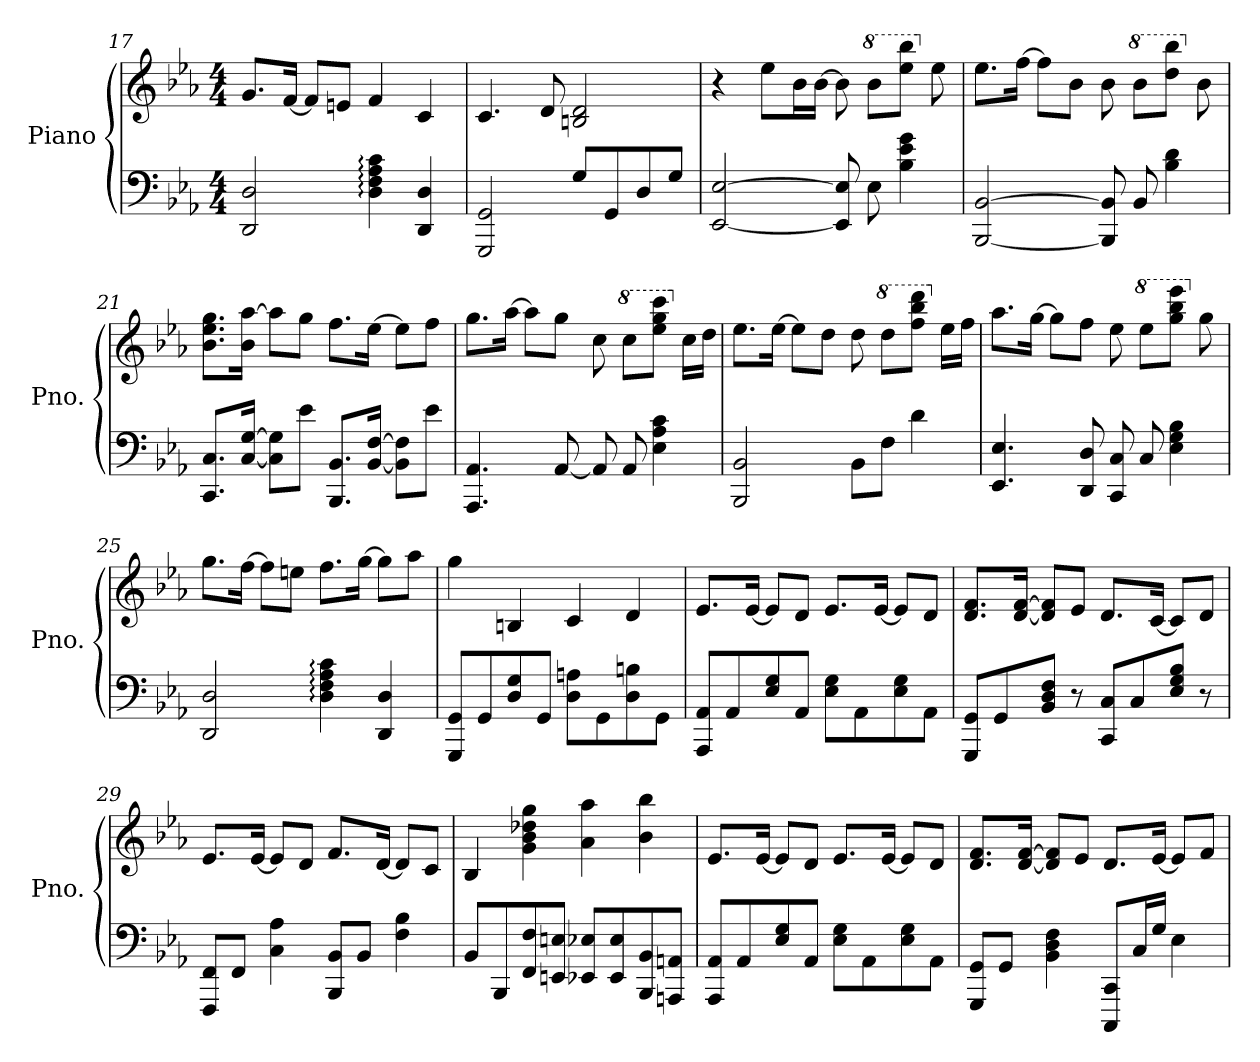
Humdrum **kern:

**kern	**kern
*part1	*part1
*staff2	*staff1
*I"Piano	*
*I'Pno.	*
*clefF4	*clefG2
*k[b-e-a-]	*k[b-e-a-]
*M4/4	*M4/4
=17	=17
2DD/ 2D/	8.g/L
.	[16f/Jk
.	8f/L]
.	8en/J
4D\: 4F\: 4A-\: 4c\:	4f/
4DD/ 4D/	4c/
=18	=18
2GGG/ 2GG/	4.c/
.	8d/
8G/L	2Bn/ 2d/
8GG/	.
8D/	.
8G/J	.
!!LO:PB:g=z
=19	=19
[2EE-/ [2E-/	4r
.	8ee-\L
.	16b-\L
.	[16b-\JJ
8EE-/] 8E-/]	8b-\]
*	*8va
8E-\	8bb-\L
4B-\ 4e-\ 4g\	8eee-\ 8bbb-\J
*	*X8va
.	8ee-\
=20	=20
[2BBB-/ [2BB-/	8.ee-\L
.	[16ff\Jk
.	8ff\L]
.	8b-\J
8BBB-/] 8BB-/]	8b-\
*	*8va
8BB-/	8bb-\L
4B-\ 4d\	8ddd\ 8bbb-\J
*	*X8va
.	8b-\
=21	=21
8.CC/ 8.C/L	8.b-\ 8.ee-\ 8.gg\L
[16C/ [16G/Jk	16b-\ [16aa-\Jk
8C\] 8G\]L	8aa-\L]
8e-\J	8gg\J
8.BBB-/ 8.BB-/L	8.ff\L
[16BB-/ [16F/Jk	[16ee-\Jk
8BB-\] 8F\]L	8ee-\L]
8e-\J	8ff\J
=22	=22
4.AAA-/ 4.AA-/	8.gg\L
.	[16aa-\Jk
.	8aa-\L]
[8AA-/	8gg\J
8AA-/]	8cc\
*	*8va
8AA-/	8ccc\L
4E-\ 4A-\ 4c\	8eee-\ 8ggg\ 8cccc\J
*	*X8va
.	16cc\LL
.	16dd\JJ
!!LO:LB:g=z
=23	=23
2BBB-/ 2BB-/	8.ee-\L
.	[16ee-\Jk
.	8ee-\L]
.	8dd\J
8BB-\L	8dd\
*	*8va
8F\J	8ddd\L
4d\	8fff\ 8bbb-\ 8dddd\J
*	*X8va
.	16ee-\LL
.	16ff\JJ
=24	=24
4.EE-/ 4.E-/	8.aa-\L
.	[16gg\Jk
.	8gg\L]
8DD/ 8D/	8ff\J
8CC/ 8C/	8ee-\
*	*8va
8C/	8eee-\L
4E-\ 4G\ 4B-\	8ggg\ 8bbb-\ 8eeee-\J
*	*X8va
.	8gg\
=25	=25
2DD/ 2D/	8.gg\L
.	[16ff\Jk
.	8ff\L]
.	8een\J
4D\: 4F\: 4A-\: 4c\:	8.ff\L
.	[16gg\Jk
4DD/ 4D/	8gg\L]
.	8aa-\J
=26	=26
8GGG/ 8GG/L	4gg\
8GG/	.
8D/ 8G/	4Bn/
8GG/J	.
8D\ 8An\L	4c/
8GG\	.
8D\ 8Bn\	4d/
8GG\J	.
!!LO:LB:g=z
=27	=27
8AAA-/ 8AA-/L	8.e-/L
8AA-/	.
.	[16e-/Jk
8E-/ 8G/	8e-/L]
8AA-/J	8d/J
8E-\ 8G\L	8.e-/L
8AA-\	.
.	[16e-/Jk
8E-\ 8G\	8e-/L]
8AA-\J	8d/J
=28	=28
8GGG/ 8GG/L	8.d/ 8.f/L
8GG/	.
.	[16d/ [16f/Jk
8BB-/ 8D/ 8F/J	8d/] 8f/]L
8r	8e-/J
8CC/ 8C/L	8.d/L
8C/	.
.	[16c/Jk
8E-/ 8G/ 8B-/J	8c/L]
8r	8d/J
=29	=29
8FFF/ 8FF/L	8.e-/L
8FF/J	.
.	[16e-/Jk
4C\ 4A-\	8e-/L]
.	8d/J
8BBB-/ 8BB-/L	8.f/L
8BB-/J	.
.	[16d/Jk
4F\ 4B-\	8d/L]
.	8c/J
=30	=30
8BB-/L	4B-/
8BBB-/	.
8FF/ 8F/	4g\ 4b-\ 4dd-X\ 4gg\
8EEn/ 8En/J	.
8EE-X/ 8E-X/L	4a-\ 4aa-\
8EE-/ 8E-/	.
8BBB-/ 8BB-/	4b-\ 4bb-\
8AAAn/ 8AAn/J	.
!!LO:LB:g=z
=31	=31
8AAA-/ 8AA-/L	8.e-/L
8AA-/	.
.	[16e-/Jk
8E-/ 8G/	8e-/L]
8AA-/J	8d/J
8E-\ 8G\L	8.e-/L
8AA-\	.
.	[16e-/Jk
8E-\ 8G\	8e-/L]
8AA-\J	8d/J
=32	=32
8GGG/ 8GG/L	8.d/ 8.f/L
8GG/J	.
.	[16d/ [16f/Jk
4BB-\ 4D\ 4F\	8d/] 8f/]L
.	8e-/J
8CCC/ 8CC/L	8.d/L
16C/L	.
16G/JJ	[16e-/Jk
4E-\	8e-/L]
.	8f/J
=	=
*-	*-
